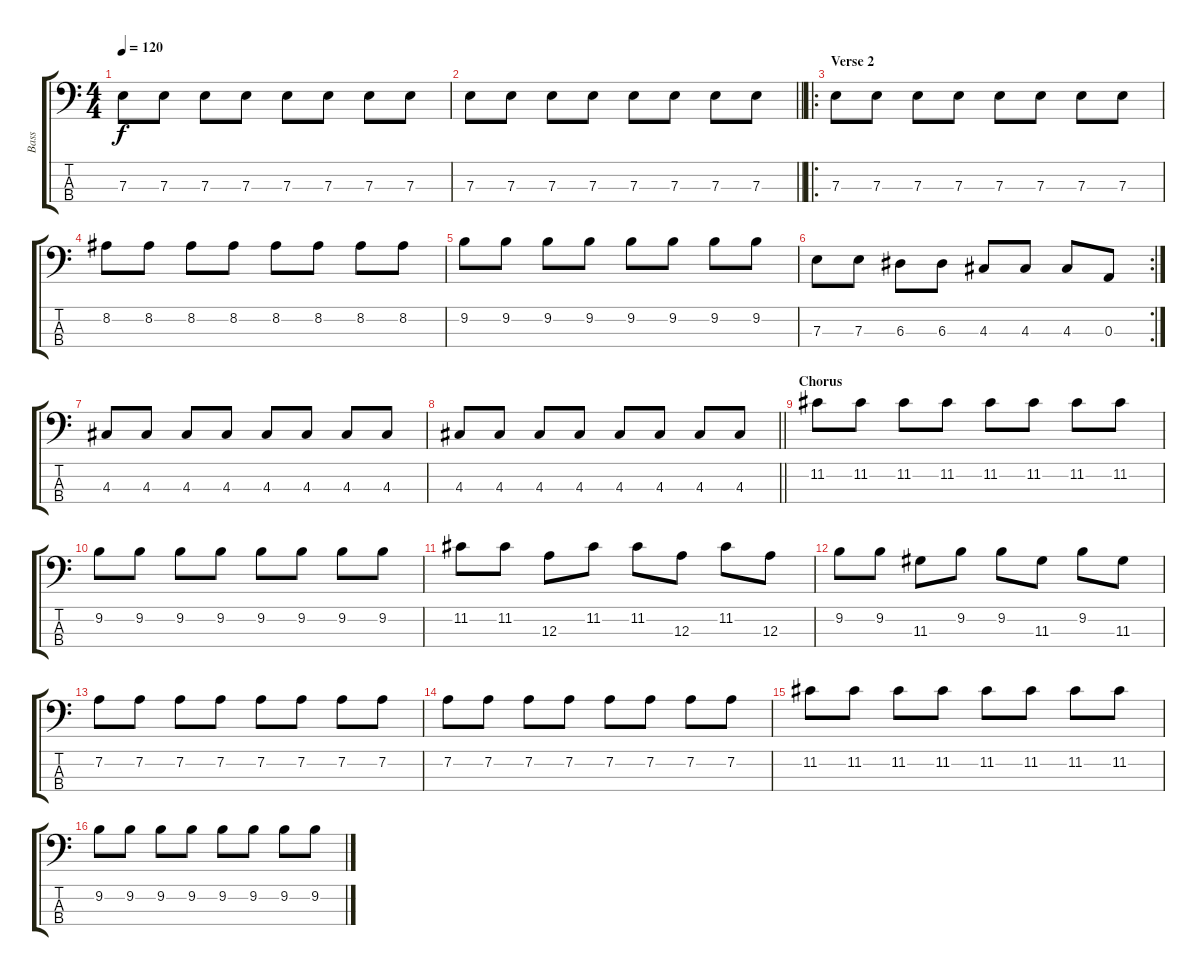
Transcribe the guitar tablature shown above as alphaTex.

\track ("Bass" "Bass") {instrument electricbasspick}
\staff {score tabs}
\tuning (G2 D2 A1 E1) {hide}
\ts (4 4)
\tempo 120
\clef f4
\ks c
7.3.8{dy f} 7.3.8 7.3.8 7.3.8 7.3.8 7.3.8 7.3.8 7.3.8 |
\barLineRight lightlight
7.3.8 7.3.8 7.3.8 7.3.8 7.3.8 7.3.8 7.3.8 7.3.8 |
\ro
\section ("" "Verse 2")
7.3.8 7.3.8 7.3.8 7.3.8 7.3.8 7.3.8 7.3.8 7.3.8 |
8.2.8 8.2.8 8.2.8 8.2.8 8.2.8 8.2.8 8.2.8 8.2.8 |
9.2.8 9.2.8 9.2.8 9.2.8 9.2.8 9.2.8 9.2.8 9.2.8 |
\rc 2
7.3.8 7.3.8 6.3.8 6.3.8 4.3.8 4.3.8 4.3.8 0.3.8 |
4.3.8 4.3.8 4.3.8 4.3.8 4.3.8 4.3.8 4.3.8 4.3.8 |
\barLineRight lightlight
4.3.8 4.3.8 4.3.8 4.3.8 4.3.8 4.3.8 4.3.8 4.3.8 |
\section ("" "Chorus")
11.2.8 11.2.8 11.2.8 11.2.8 11.2.8 11.2.8 11.2.8 11.2.8 |
9.2.8 9.2.8 9.2.8 9.2.8 9.2.8 9.2.8 9.2.8 9.2.8 |
11.2.8 11.2.8 12.3.8 11.2.8 11.2.8 12.3.8 11.2.8 12.3.8 |
9.2.8 9.2.8 11.3.8 9.2.8 9.2.8 11.3.8 9.2.8 11.3.8 |
7.2.8 7.2.8 7.2.8 7.2.8 7.2.8 7.2.8 7.2.8 7.2.8 |
7.2.8 7.2.8 7.2.8 7.2.8 7.2.8 7.2.8 7.2.8 7.2.8 |
11.2.8 11.2.8 11.2.8 11.2.8 11.2.8 11.2.8 11.2.8 11.2.8 |
9.2.8 9.2.8 9.2.8 9.2.8 9.2.8 9.2.8 9.2.8 9.2.8
